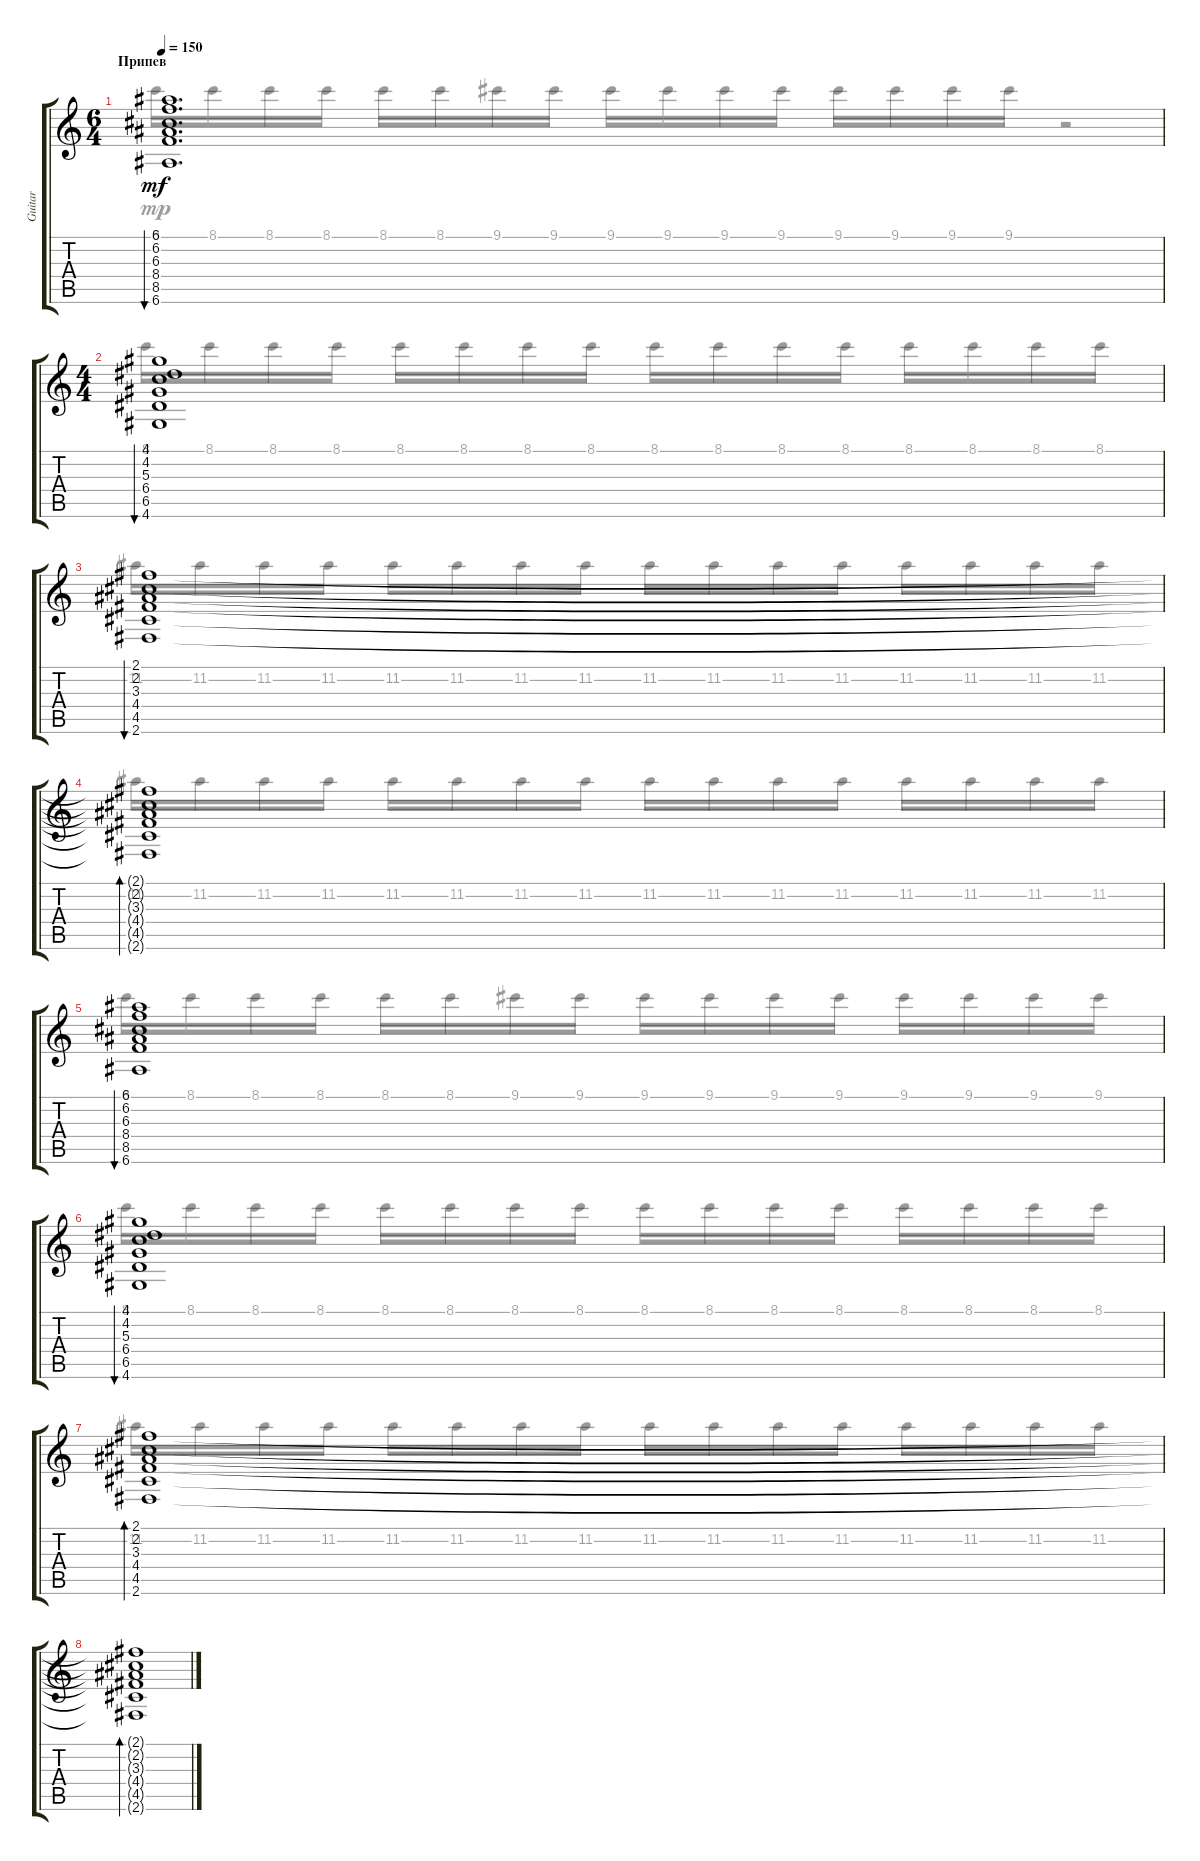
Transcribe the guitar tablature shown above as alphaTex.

\track ("Guitar" "Guitar") {instrument acousticguitarsteel}
\staff {score tabs}
\tuning (E4 B3 G3 D3 A2 E2) {hide}
\voice
\ts (6 4)
\section ("" "Припев")
\tempo 150
\clef g2
\ks c
(6.1 6.2 6.3 8.4 8.5 6.6).1{d bu 240 dy mf} |
\ts (4 4)
(4.1 4.2 5.3 6.4 6.5 4.6).1{bu 240} |
(2.1 2.2 3.3 4.4 4.5 2.6).1{bu 240} |
(2.1{t} 2.2{t} 3.3{t} 4.4{t} 4.5{t} 2.6{t}).1{bd 120} |
(6.1 6.2 6.3 8.4 8.5 6.6).1{bu 240} |
(4.1 4.2 5.3 6.4 6.5 4.6).1{bu 120} |
(2.1 2.2 3.3 4.4 4.5 2.6).1{bd 120} |
(2.1{t} 2.2{t} 3.3{t} 4.4{t} 4.5{t} 2.6{t}).1{bd 120}
\voice
\clef g2
\ottava regular
\simile none
\ks c
8.1.16{dy mp} 8.1.16 8.1.16 8.1.16 8.1.16 8.1.16 9.1.16 9.1.16 9.1.16 9.1.16 9.1.16 9.1.16 9.1.16 9.1.16 9.1.16 9.1.16 r.2 |
8.1.16 8.1.16 8.1.16 8.1.16 8.1.16 8.1.16 8.1.16 8.1.16 8.1.16 8.1.16 8.1.16 8.1.16 8.1.16 8.1.16 8.1.16 8.1.16 |
11.2.16 11.2.16 11.2.16 11.2.16 11.2.16 11.2.16 11.2.16 11.2.16 11.2.16 11.2.16 11.2.16 11.2.16 11.2.16 11.2.16 11.2.16 11.2.16 |
11.2.16 11.2.16 11.2.16 11.2.16 11.2.16 11.2.16 11.2.16 11.2.16 11.2.16 11.2.16 11.2.16 11.2.16 11.2.16 11.2.16 11.2.16 11.2.16 |
8.1.16 8.1.16 8.1.16 8.1.16 8.1.16 8.1.16 9.1.16 9.1.16 9.1.16 9.1.16 9.1.16 9.1.16 9.1.16 9.1.16 9.1.16 9.1.16 |
8.1.16 8.1.16 8.1.16 8.1.16 8.1.16 8.1.16 8.1.16 8.1.16 8.1.16 8.1.16 8.1.16 8.1.16 8.1.16 8.1.16 8.1.16 8.1.16 |
11.2.16 11.2.16 11.2.16 11.2.16 11.2.16 11.2.16 11.2.16 11.2.16 11.2.16 11.2.16 11.2.16 11.2.16 11.2.16 11.2.16 11.2.16 11.2.16 |
